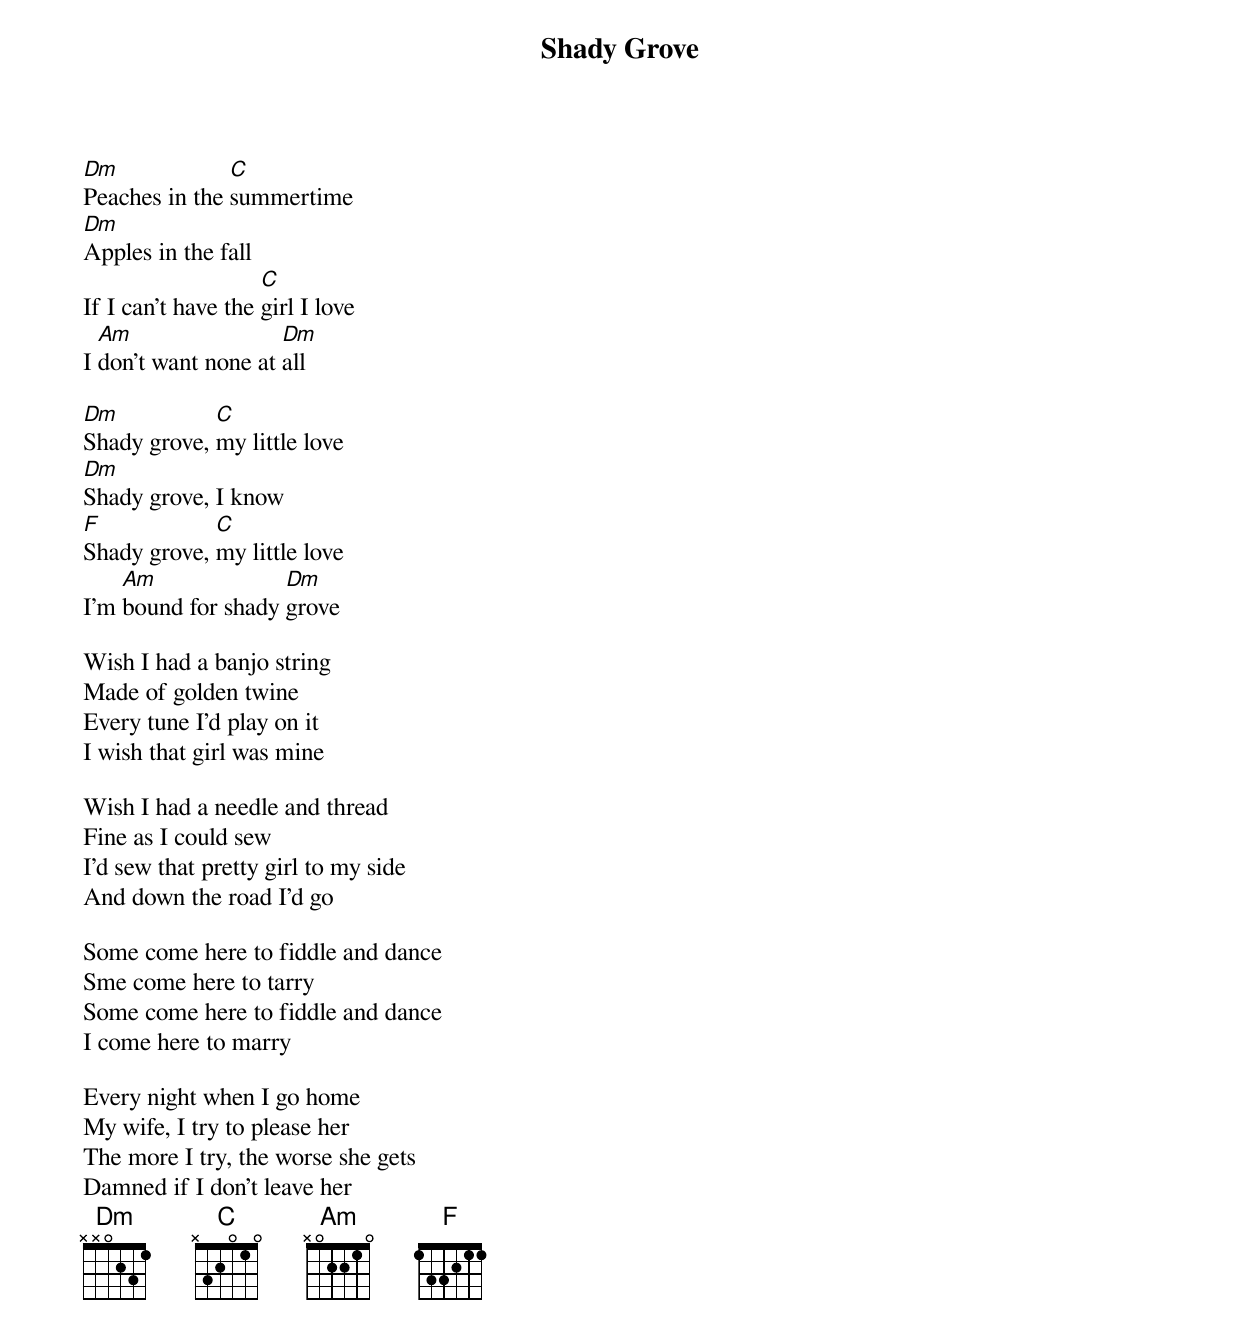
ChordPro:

{title: Shady Grove}

[Dm]Peaches in the [C]summertime
[Dm]Apples in the fall
If I can't have the [C]girl I love
I [Am]don't want none at [Dm]all

[Dm]Shady grove, [C]my little love
[Dm]Shady grove, I know
[F]Shady grove, [C]my little love
I'm [Am]bound for shady [Dm]grove

Wish I had a banjo string
Made of golden twine
Every tune I'd play on it
I wish that girl was mine

Wish I had a needle and thread
Fine as I could sew
I'd sew that pretty girl to my side
And down the road I'd go

Some come here to fiddle and dance
Sme come here to tarry
Some come here to fiddle and dance
I come here to marry

Every night when I go home
My wife, I try to please her
The more I try, the worse she gets
Damned if I don't leave her
